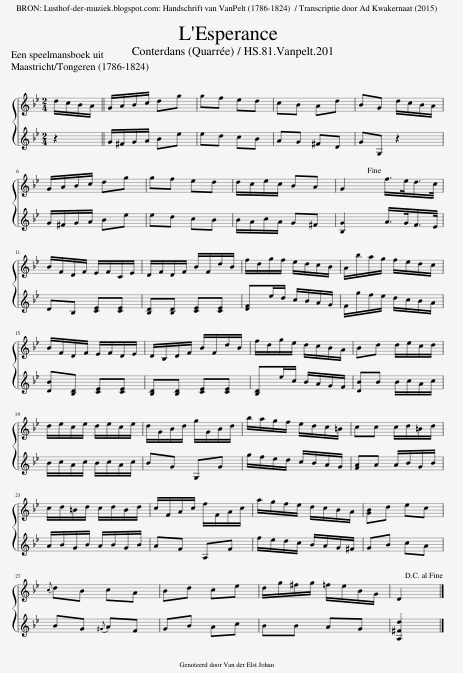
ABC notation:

X:1
%%score { 1 2 }
L:1/8
Q:1/4=90
M:2/4
I:linebreak $
K:Bb
V:1 treble
V:2 treble
V:1
 d/c/B/A/ || G/A/B/c/ dg | gf ed | cB Ad | BG d/c/B/A/ |$ %5
 G/A/B/c/ dg | gf ed | d/c/e/c/ BA | G2!fine! | f/>e/d/>c/ |$ %10
 B/F/D/F/ E/F/C/E/ | D/F/D/F/ B/F/d/B/ | f/d/g/f/ e/d/c/B/ | A/b/a/g/ f/e/d/c/ |$ B/F/D/F/ E/F/D/E/ | %15
 D/B,/D/F/ B/F/d/B/ | f/d/g/e/ d/c/B/A/ | Bd d/e/c/d/ |$ d/e/c/e/ d/e/c/e/ | d/G/B/d/ g/G/B/d/ | %20
 b/a/g/f/ e/d/c/=B/ | cc c/d/=B/d/ |$ c/d/=B/d/ c/d/B/d/ | c/F/A/c/ f/F/A/c/ | a/g/f/e/ d/c/B/A/ | %25
 [GB]d ec |${c} dB cA | Bd ce | d/g/^f/g/ =f/e/B/G/ | D2!D.C.! |] %30
V:2
 z2 || G/^F/G/A/ Be | ed cB | AG ^FD | GG, z2 |$ %5
 G/^F/G/A/ Be | ed cB | B/A/c/A/ G^F | [B,G]2 | A/>G/F/>E/ |$ %10
 DB, [CE][CE] | [B,D][B,D] [CE][CE] | [DF]e/d/ c/B/A/G/ | F/g/f/e/ d/c/B/A/ |$ [DB][B,D] [CE][CE] | %15
 [B,D][B,D] [CE][CE] | [B,D]e/c/ B/A/G/F/ | [DB]B B/c/A/c/ |$ B/c/A/c/ B/c/A/c/ | BG G,G | %20
 g/f/e/d/ c/B/A/G/ | [FA]A A/B/G/B/ |$ A/B/G/B/ A/B/G/B/ | AF A,F | f/e/d/c/ B/A/G/^F/ | %25
 GB cA |$ BG{^G} AF | GB Ac | BB AG | [A,^Fd]2 |] %30
